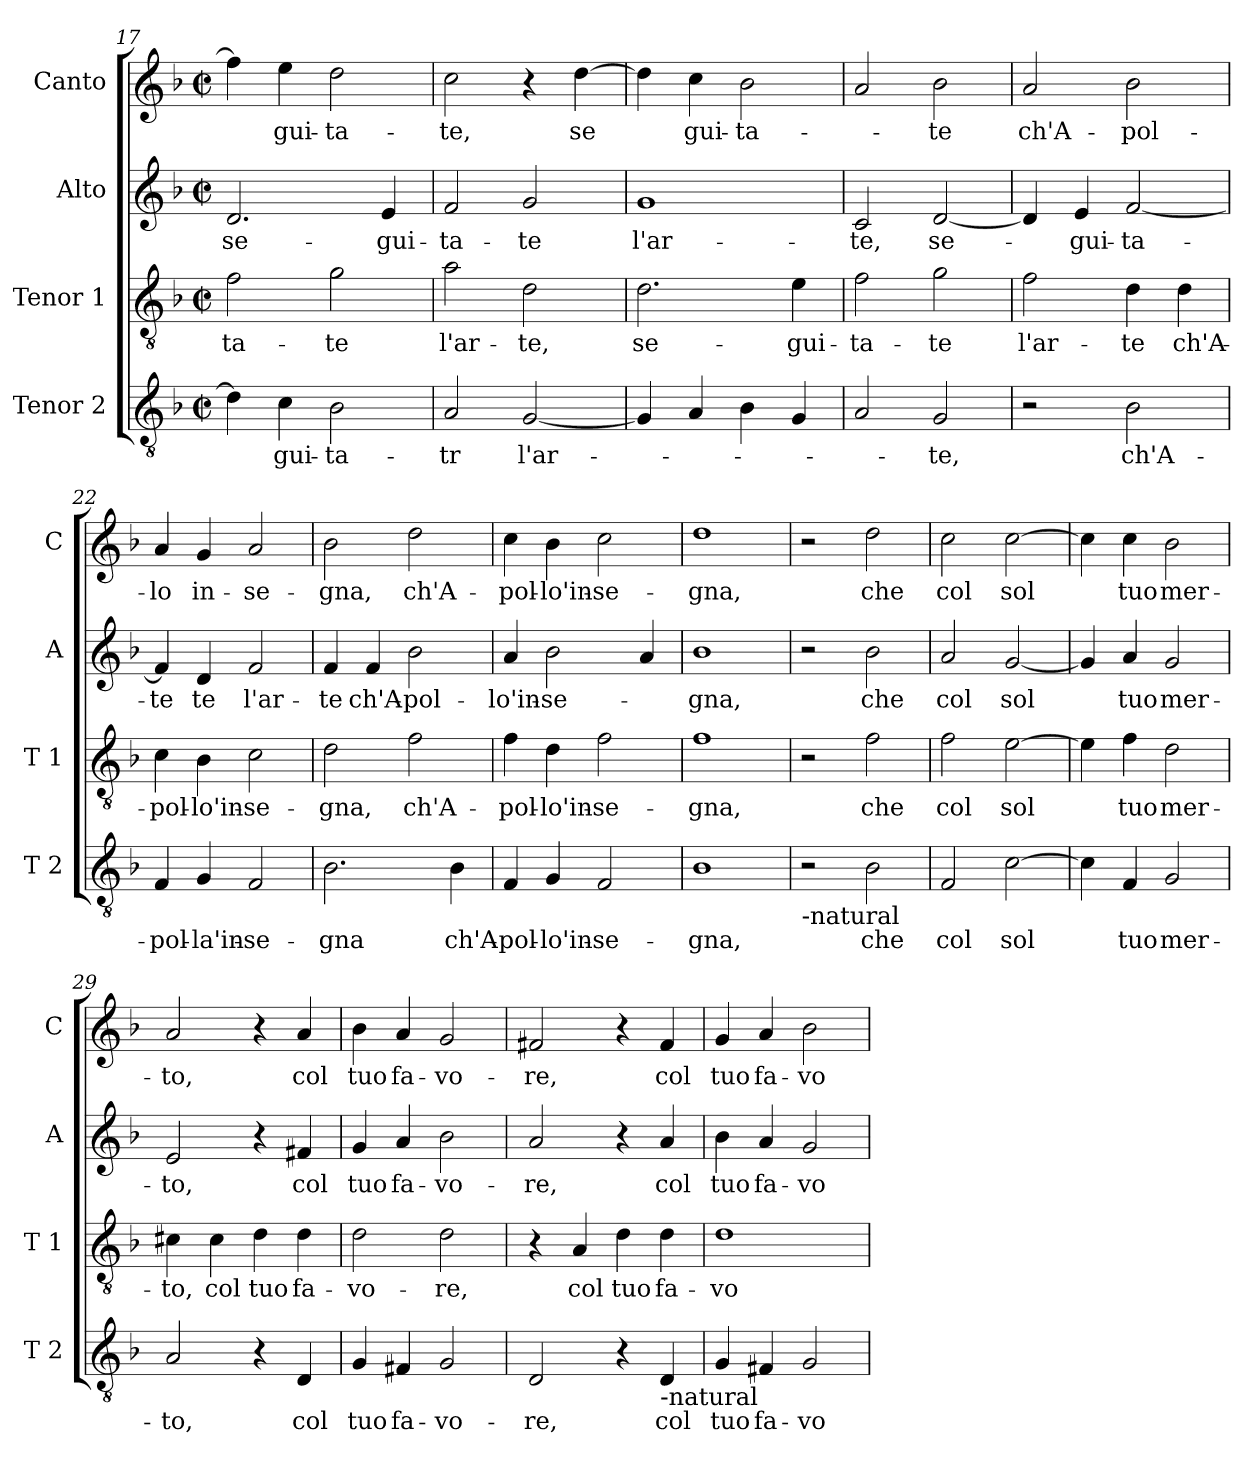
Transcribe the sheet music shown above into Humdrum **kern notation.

**kern	**text	**kern	**text	**kern	**text	**kern	**text
*part4	*part4	*part3	*part3	*part2	*part2	*part1	*part1
*staff4	*staff4	*staff3	*staff3	*staff2	*staff2	*staff1	*staff1
*I"Tenor 2	*	*I"Tenor 1	*	*I"Alto	*	*I"Canto	*
*I'T 2	*	*I'T 1	*	*I'A	*	*I'C	*
*clefGv2	*	*clefGv2	*	*clefG2	*	*clefG2	*
*k[b-]	*	*k[b-]	*	*k[b-]	*	*k[b-]	*
*F:	*	*F:	*	*F:	*	*F:	*
*M2/2	*	*M2/2	*	*M2/2	*	*M2/2	*
*met(c|)	*	*met(c|)	*	*met(c|)	*	*met(c|)	*
=17	=17	=17	=17	=17	=17	=17	=17
!	!	!	!LO:LY:b	!	!LO:LY:b	!	!
4d\]	.	2f\	-ta-	2.d/	se-	4ff\]	.
!	!LO:LY:b	!	!	!	!	!	!LO:LY:b
4c\	-gui-	.	.	.	.	4ee\	-gui-
!	!LO:LY:b	!	!LO:LY:b	!	!	!	!LO:LY:b
2B-\	-ta-	2g\	-te	.	.	2dd\	-ta-
!	!	!	!	!	!LO:LY:b	!	!
.	.	.	.	4e/	-gui-	.	.
!!LO:PB:g=z
=18	=18	=18	=18	=18	=18	=18	=18
!	!LO:LY:b	!	!LO:LY:b	!	!LO:LY:b	!	!LO:LY:b
2A/	-tr	2a\	l'ar-	2f/	-ta-	2cc\	-te,
!	!LO:LY:b	!	!LO:LY:b	!	!LO:LY:b	!	!
[2G/	l'ar-	2d\	-te,	2g/	-te	4r	.
!	!	!	!	!	!	!	!LO:LY:b
.	.	.	.	.	.	[4dd\	se
=19	=19	=19	=19	=19	=19	=19	=19
!	!	!	!LO:LY:b	!	!LO:LY:b	!	!
4G/]	.	2.d\	se-	1g	l'ar-	4dd\]	.
!	!	!	!	!	!	!	!LO:LY:b
4A/	.	.	.	.	.	4cc\	gui-
!	!	!	!	!	!	!	!LO:LY:b
4B-\	.	.	.	.	.	2b-\	-ta-
!	!	!	!LO:LY:b	!	!	!	!
4G/	.	4e\	-gui-	.	.	.	.
=20	=20	=20	=20	=20	=20	=20	=20
!	!	!	!LO:LY:b	!	!LO:LY:b	!	!
2A/	.	2f\	-ta-	2c/	-te,	2a/	.
!	!LO:LY:b	!	!LO:LY:b	!	!LO:LY:b	!	!LO:LY:b
2G/	-te,	2g\	-te	[2d/	se-	2b-\	-te
=21	=21	=21	=21	=21	=21	=21	=21
!	!	!	!LO:LY:b	!	!	!	!LO:LY:b
2r	.	2f\	l'ar-	4d/]	.	2a/	ch'A-
!	!	!	!	!	!LO:LY:b	!	!
.	.	.	.	4e/	-gui-	.	.
!	!LO:LY:b	!	!LO:LY:b	!	!LO:LY:b	!	!LO:LY:b
2B-\	ch'A-	4d\	-te	[2f/	-ta-	2b-\	-pol-
!	!	!	!LO:LY:b	!	!	!	!
.	.	4d\	ch'A-	.	.	.	.
=22	=22	=22	=22	=22	=22	=22	=22
!	!LO:LY:b	!	!LO:LY:b	!	!LO:LY:b	!	!LO:LY:b
4F/	-pol-	4c\	-pol-	4f/]	-te	4a/	-lo
!	!LO:LY:b	!	!LO:LY:b	!	!LO:LY:b	!	!LO:LY:b
4G/	-la'in-	4B-\	-lo'in-	4d/	te	4g/	in-
!	!LO:LY:b	!	!LO:LY:b	!	!LO:LY:b	!	!LO:LY:b
2F/	-se-	2c\	-se-	2f/	l'ar-	2a/	-se-
=23	=23	=23	=23	=23	=23	=23	=23
!	!LO:LY:b	!	!LO:LY:b	!	!LO:LY:b	!	!LO:LY:b
2.B-\	-gna	2d\	-gna,	4f/	-te	2b-\	-gna,
!	!	!	!	!	!LO:LY:b	!	!
.	.	.	.	4f/	ch'A-	.	.
!	!	!	!LO:LY:b	!	!LO:LY:b	!	!LO:LY:b
.	.	2f\	ch'A-	2b-\	-pol-	2dd\	ch'A-
!	!LO:LY:b	!	!	!	!	!	!
4B-\	ch'A-	.	.	.	.	.	.
!!LO:LB:g=z
=24	=24	=24	=24	=24	=24	=24	=24
!	!LO:LY:b	!	!LO:LY:b	!	!LO:LY:b	!	!LO:LY:b
4F/	-pol-	4f\	-pol-	4a/	-lo'in-	4cc\	-pol-
!	!LO:LY:b	!	!LO:LY:b	!	!LO:LY:b	!	!LO:LY:b
4G/	-lo'in-	4d\	-lo'in-	2b-\	-se-	4b-\	-lo'in-
!	!LO:LY:b	!	!LO:LY:b	!	!	!	!LO:LY:b
2F/	-se-	2f\	-se-	.	.	2cc\	-se-
.	.	.	.	4a/	.	.	.
=25	=25	=25	=25	=25	=25	=25	=25
!	!LO:LY:b	!	!LO:LY:b	!	!LO:LY:b	!	!LO:LY:b
1B-	-gna,	1f	-gna,	1b-	-gna,	1dd	-gna,
=26	=26	=26	=26	=26	=26	=26	=26
!LO:TX:b:t=-natural	!	!	!	!	!	!	!
2r	.	2r	.	2r	.	2r	.
!	!LO:LY:b	!	!LO:LY:b	!	!LO:LY:b	!	!LO:LY:b
2B-\	che	2f\	che	2b-\	che	2dd\	che
=27	=27	=27	=27	=27	=27	=27	=27
!	!LO:LY:b	!	!LO:LY:b	!	!LO:LY:b	!	!LO:LY:b
2F/	col	2f\	col	2a/	col	2cc\	col
!	!LO:LY:b	!	!LO:LY:b	!	!LO:LY:b	!	!LO:LY:b
[2c\	sol	[2e\	sol	[2g/	sol	[2cc\	sol
=28	=28	=28	=28	=28	=28	=28	=28
4c\]	.	4e\]	.	4g/]	.	4cc\]	.
!	!LO:LY:b	!	!LO:LY:b	!	!LO:LY:b	!	!LO:LY:b
4F/	tuo	4f\	tuo	4a/	tuo	4cc\	tuo
!	!LO:LY:b	!	!LO:LY:b	!	!LO:LY:b	!	!LO:LY:b
2G/	mer-	2d\	mer-	2g/	mer-	2b-\	mer-
=29	=29	=29	=29	=29	=29	=29	=29
!	!LO:LY:b	!	!LO:LY:b	!	!LO:LY:b	!	!LO:LY:b
2A/	-to,	4c#X\	-to,	2e/	-to,	2a/	-to,
!	!	!	!LO:LY:b	!	!	!	!
.	.	4c#\	col	.	.	.	.
!	!	!	!LO:LY:b	!	!	!	!
4r	.	4d\	tuo	4r	.	4r	.
!	!LO:LY:b	!	!LO:LY:b	!	!LO:LY:b	!	!LO:LY:b
4D/	col	4d\	fa-	4f#X/	col	4a/	col
!!LO:LB:g=z
=30	=30	=30	=30	=30	=30	=30	=30
!	!LO:LY:b	!	!LO:LY:b	!	!LO:LY:b	!	!LO:LY:b
4G/	tuo	2d\	-vo-	4g/	tuo	4b-\	tuo
!	!LO:LY:b	!	!	!	!LO:LY:b	!	!LO:LY:b
4F#X/	fa-	.	.	4a/	fa-	4a/	fa-
!	!LO:LY:b	!	!LO:LY:b	!	!LO:LY:b	!	!LO:LY:b
2G/	-vo-	2d\	-re,	2b-\	-vo-	2g/	-vo-
=31	=31	=31	=31	=31	=31	=31	=31
!	!LO:LY:b	!	!	!	!LO:LY:b	!	!LO:LY:b
2D/	-re,	4r	.	2a/	-re,	2f#X/	-re,
!	!	!	!LO:LY:b	!	!	!	!
.	.	4A/	col	.	.	.	.
!	!	!	!LO:LY:b	!	!	!	!
4r	.	4d\	tuo	4r	.	4r	.
!LO:TX:b:t=-natural	!	!	!	!	!	!	!
!	!LO:LY:b	!	!LO:LY:b	!	!LO:LY:b	!	!LO:LY:b
4D/	col	4d\	fa-	4a/	col	4f#/	col
=32	=32	=32	=32	=32	=32	=32	=32
!	!LO:LY:b	!	!LO:LY:b	!	!LO:LY:b	!	!LO:LY:b
4G/	tuo	1d	-vo-	4b-\	tuo	4g/	tuo
!	!LO:LY:b	!	!	!	!LO:LY:b	!	!LO:LY:b
4F#X/	fa-	.	.	4a/	fa-	4a/	fa-
!	!LO:LY:b	!	!	!	!LO:LY:b	!	!LO:LY:b
2G/	-vo-	.	.	2g/	-vo-	2b-\	-vo-
=	=	=	=	=	=	=	=
*-	*-	*-	*-	*-	*-	*-	*-
